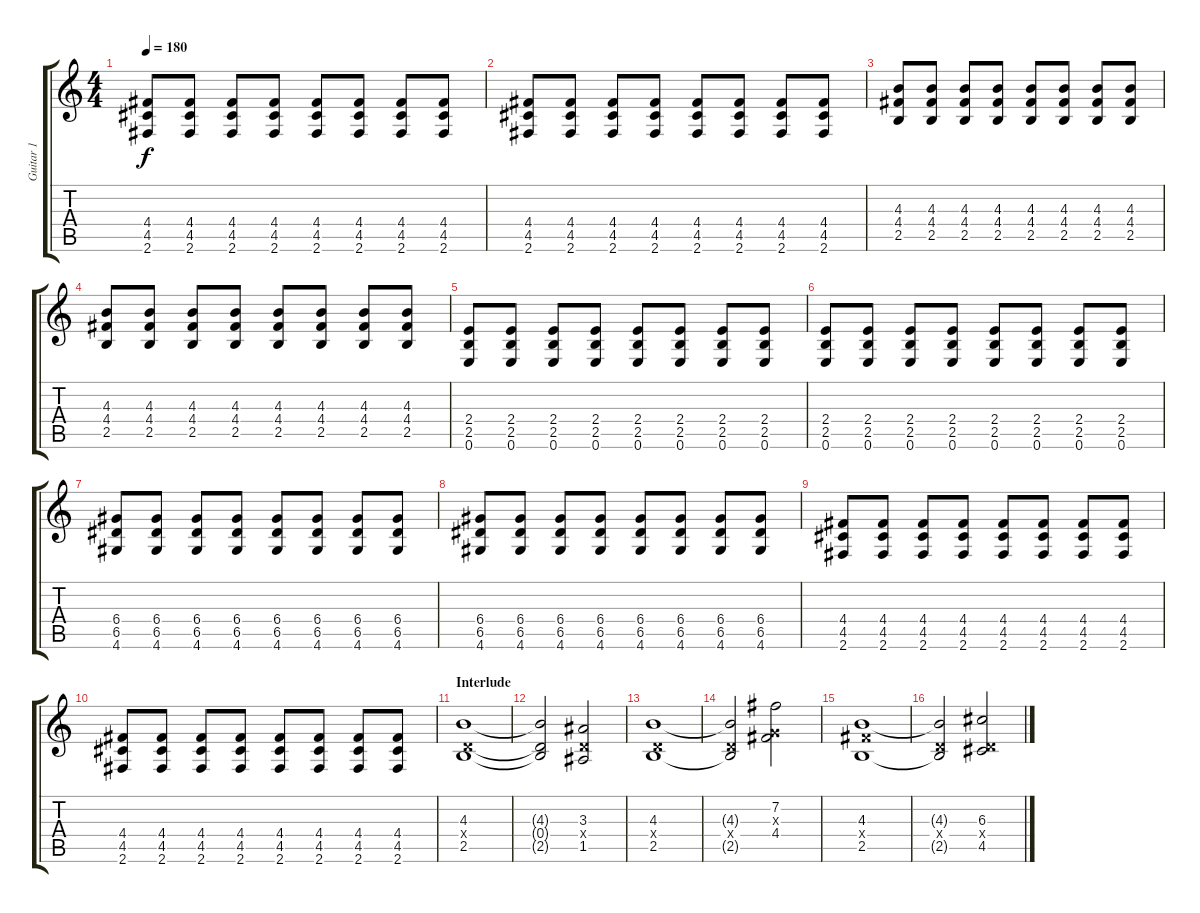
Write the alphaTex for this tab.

\track ("Guitar 1" "Guitar 1") {instrument distortionguitar}
\staff {score tabs}
\tuning (E4 B3 G3 D3 A2 E2) {hide}
\ts (4 4)
\tempo 180
\clef g2
\ks c
(4.4 4.5 2.6).8{dy f} (4.4 4.5 2.6).8 (4.4 4.5 2.6).8 (4.4 4.5 2.6).8 (4.4 4.5 2.6).8 (4.4 4.5 2.6).8 (4.4 4.5 2.6).8 (4.4 4.5 2.6).8 |
(4.4 4.5 2.6).8 (4.4 4.5 2.6).8 (4.4 4.5 2.6).8 (4.4 4.5 2.6).8 (4.4 4.5 2.6).8 (4.4 4.5 2.6).8 (4.4 4.5 2.6).8 (4.4 4.5 2.6).8 |
(4.3 4.4 2.5).8 (4.3 4.4 2.5).8 (4.3 4.4 2.5).8 (4.3 4.4 2.5).8 (4.3 4.4 2.5).8 (4.3 4.4 2.5).8 (4.3 4.4 2.5).8 (4.3 4.4 2.5).8 |
(4.3 4.4 2.5).8 (4.3 4.4 2.5).8 (4.3 4.4 2.5).8 (4.3 4.4 2.5).8 (4.3 4.4 2.5).8 (4.3 4.4 2.5).8 (4.3 4.4 2.5).8 (4.3 4.4 2.5).8 |
(2.4 2.5 0.6).8 (2.4 2.5 0.6).8 (2.4 2.5 0.6).8 (2.4 2.5 0.6).8 (2.4 2.5 0.6).8 (2.4 2.5 0.6).8 (2.4 2.5 0.6).8 (2.4 2.5 0.6).8 |
(2.4 2.5 0.6).8 (2.4 2.5 0.6).8 (2.4 2.5 0.6).8 (2.4 2.5 0.6).8 (2.4 2.5 0.6).8 (2.4 2.5 0.6).8 (2.4 2.5 0.6).8 (2.4 2.5 0.6).8 |
(6.4 6.5 4.6).8 (6.4 6.5 4.6).8 (6.4 6.5 4.6).8 (6.4 6.5 4.6).8 (6.4 6.5 4.6).8 (6.4 6.5 4.6).8 (6.4 6.5 4.6).8 (6.4 6.5 4.6).8 |
(6.4 6.5 4.6).8 (6.4 6.5 4.6).8 (6.4 6.5 4.6).8 (6.4 6.5 4.6).8 (6.4 6.5 4.6).8 (6.4 6.5 4.6).8 (6.4 6.5 4.6).8 (6.4 6.5 4.6).8 |
(4.4 4.5 2.6).8 (4.4 4.5 2.6).8 (4.4 4.5 2.6).8 (4.4 4.5 2.6).8 (4.4 4.5 2.6).8 (4.4 4.5 2.6).8 (4.4 4.5 2.6).8 (4.4 4.5 2.6).8 |
(4.4 4.5 2.6).8 (4.4 4.5 2.6).8 (4.4 4.5 2.6).8 (4.4 4.5 2.6).8 (4.4 4.5 2.6).8 (4.4 4.5 2.6).8 (4.4 4.5 2.6).8 (4.4 4.5 2.6).8 |
\section ("" "Interlude")
(4.3 0.4{x} 2.5).1{volume 13 instrument electricguitarjazz} |
(4.3{t} 0.4{t} 2.5{t}).2 (3.3 0.4{x} 1.5).2 |
(4.3 0.4{x} 2.5).1 |
(4.3{t} 0.4{x} 2.5{t}).2 (7.2 0.3{x} 4.4).2 |
(4.3 4.4{x} 2.5).1 |
(4.3{t} 0.4{x} 2.5{t}).2 (6.3 0.4{x} 4.5).2
